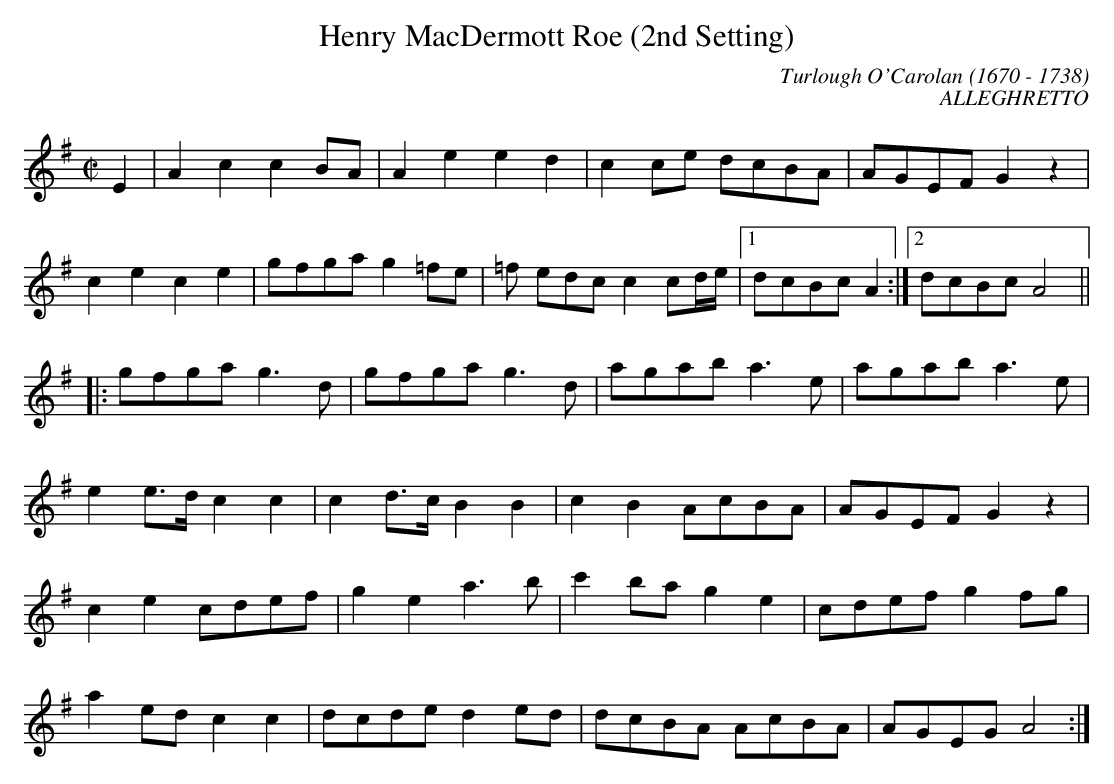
X:1occ
T:Henry MacDermott Roe (2nd Setting)
C:Turlough O'Carolan (1670 - 1738)
C:ALLEGHRETTO
M:C|
L:1/8
K:G
E2|A2c2c2BA|A2e2e2d2|c2ce dcBA|AGEF G2z2|
c2e2c2e2|gfga g2=fe|=f edc c2cd/2e/2|[1dcBc A2:|[2dcBc A4||
|:gfga g3d|gfga g3d|agab a3e|agab a3e|
e2e3/2d/2 c2c2|c2d3/2c/2 B2B2|c2B2AcBA|AGEF G2z2|
c2e2cdef|g2e2a3b|c'2ba g2e2|cdef g2fg|
a2ed c2c2|dcde d2ed|dcBA AcBA|AGEG A4:|
